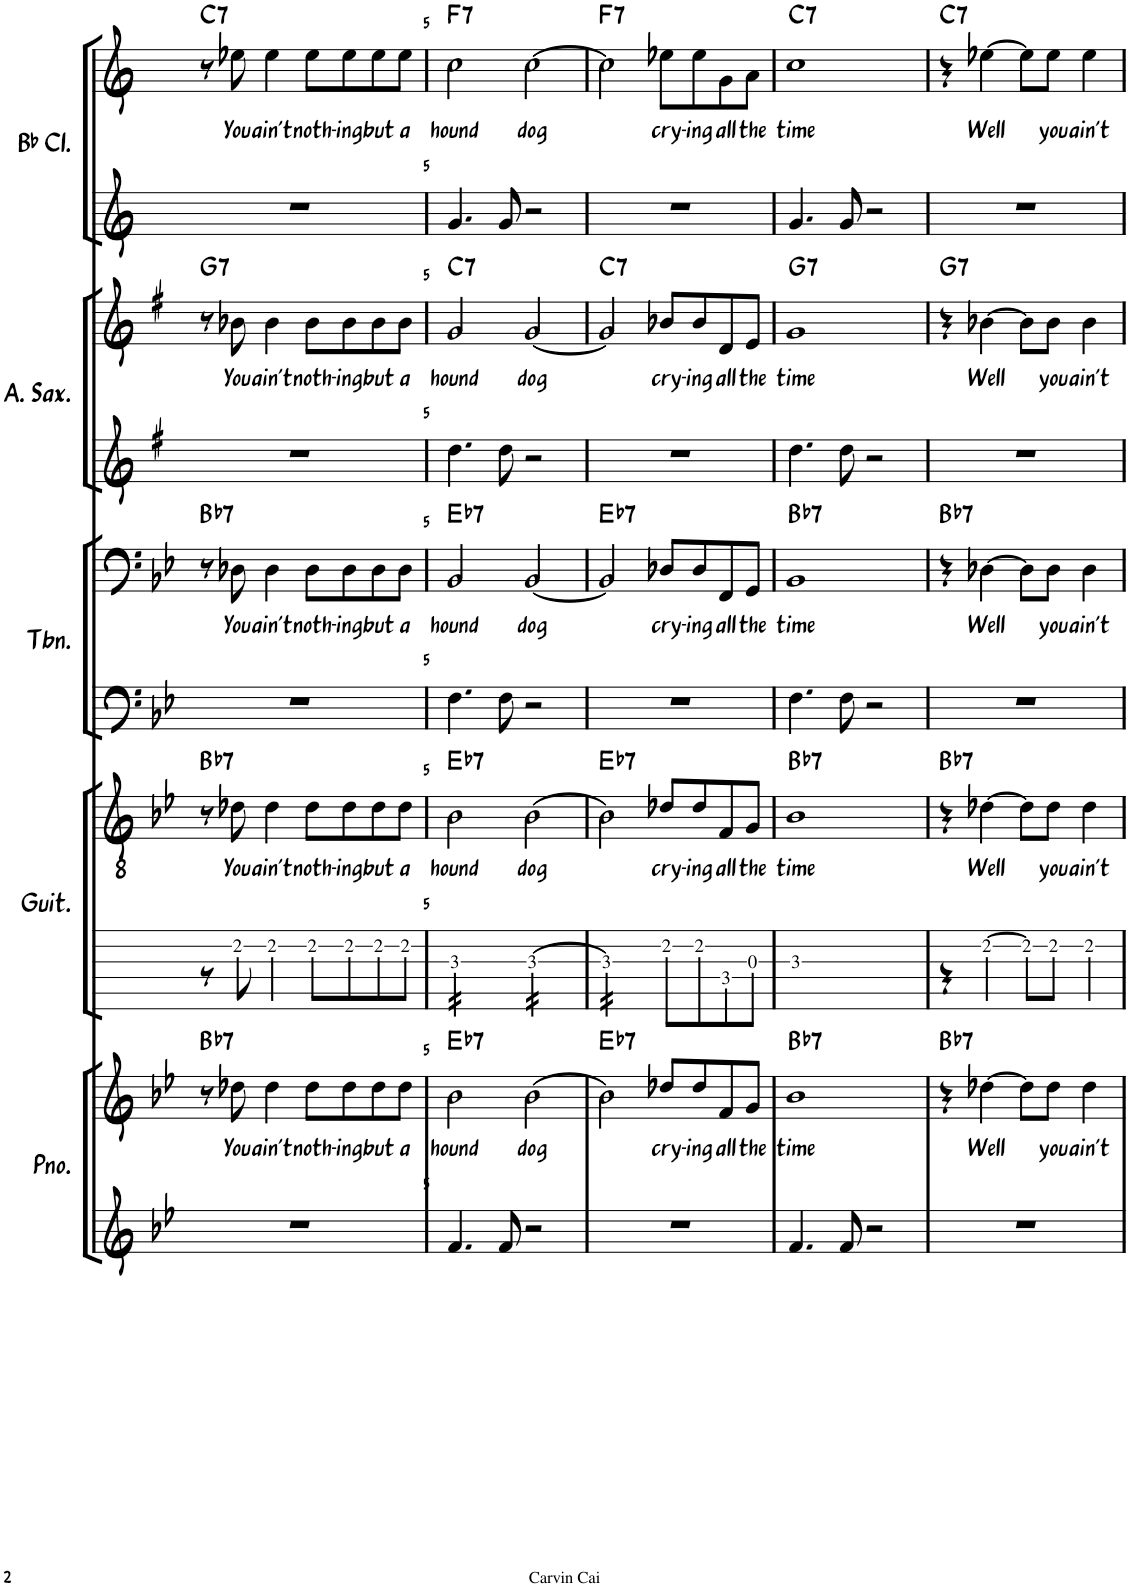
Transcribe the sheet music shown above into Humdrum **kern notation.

**kern	**kern	**text	**harte	**kern	**kern	**text	**harte	**kern	**kern	**text	**harte	**kern	**kern	**text	**harte	**kern	**kern	**text	**harte
*part5	*part5	*part5	*part5	*part4	*part4	*part4	*part4	*part3	*part3	*part3	*part3	*part2	*part2	*part2	*part2	*part1	*part1	*part1	*part1
*staff10	*staff9	*staff9	*	*staff8	*staff7	*staff7	*	*staff6	*staff5	*staff5	*	*staff4	*staff3	*staff3	*	*staff2	*staff1	*staff1	*
*I"钢琴	*	*	*	*I"原音吉他	*	*	*	*I"长号	*	*	*	*I"中音萨克斯	*	*	*	*I"降B调单簧管	*	*	*
!!LO:PB:g=z
*clefG2	*clefG2	*	*	*	*clefGv2	*	*	*clefF4	*clefF4	*	*	*clefG2	*clefG2	*	*	*clefG2	*clefG2	*	*
*	*	*	*	*	*	*	*	*	*	*	*	*Trd5c9	*Trd5c9	*	*	*Trd1c2	*Trd1c2	*	*
*k[b-e-]	*k[b-e-]	*	*	*k[b-e-]	*k[b-e-]	*	*	*k[b-e-]	*k[b-e-]	*	*	*k[f#]	*k[f#]	*	*	*k[]	*k[]	*	*
*M4/4	*M4/4	*	*	*M4/4	*M4/4	*	*	*M4/4	*M4/4	*	*	*M4/4	*M4/4	*	*	*M4/4	*M4/4	*	*
=4	=4	=4	=4	=4	=4	=4	=4	=4	=4	=4	=4	=4	=4	=4	=4	=4	=4	=4	=4
!	!	!	!LO:H:kt=7	!	!	!	!LO:H:kt=7	!	!	!	!LO:H:kt=7	!	!	!	!LO:H:kt=7	!	!	!	!LO:H:kt=7
1r	8r	.	Bb:7	8r	8r	.	Bb:7	1r	8r	.	Bb:7	1r	8r	.	G:7	1r	8r	.	C:7
!	!	!LO:LY:b	!	!	!	!LO:LY:b	!	!	!	!LO:LY:b	!	!	!	!LO:LY:b	!	!	!	!LO:LY:b	!
.	8dd-X\	You	.	8d-X\	8d-X\	You	.	.	8D-X\	You	.	.	8b-X\	You	.	.	8ee-X\	You	.
!	!	!LO:LY:b	!	!	!	!LO:LY:b	!	!	!	!LO:LY:b	!	!	!	!LO:LY:b	!	!	!	!LO:LY:b	!
.	4dd-\	ain't	.	4d-\	4d-\	ain't	.	.	4D-\	ain't	.	.	4b-\	ain't	.	.	4ee-\	ain't	.
!	!	!LO:LY:b	!	!	!	!LO:LY:b	!	!	!	!LO:LY:b	!	!	!	!LO:LY:b	!	!	!	!LO:LY:b	!
.	8dd-\L	noth-	.	8d-\L	8d-\L	noth-	.	.	8D-\L	noth-	.	.	8b-\L	noth-	.	.	8ee-\L	noth-	.
!	!	!LO:LY:b	!	!	!	!LO:LY:b	!	!	!	!LO:LY:b	!	!	!	!LO:LY:b	!	!	!	!LO:LY:b	!
.	8dd-\	-ing	.	8d-\	8d-\	-ing	.	.	8D-\	-ing	.	.	8b-\	-ing	.	.	8ee-\	-ing	.
!	!	!LO:LY:b	!	!	!	!LO:LY:b	!	!	!	!LO:LY:b	!	!	!	!LO:LY:b	!	!	!	!LO:LY:b	!
.	8dd-\	but	.	8d-\	8d-\	but	.	.	8D-\	but	.	.	8b-\	but	.	.	8ee-\	but	.
!	!	!LO:LY:b	!	!	!	!LO:LY:b	!	!	!	!LO:LY:b	!	!	!	!LO:LY:b	!	!	!	!LO:LY:b	!
.	8dd-\J	a	.	8d-\J	8d-\J	a	.	.	8D-\J	a	.	.	8b-\J	a	.	.	8ee-\J	a	.
=5	=5	=5	=5	=5	=5	=5	=5	=5	=5	=5	=5	=5	=5	=5	=5	=5	=5	=5	=5
!	!	!LO:LY:b	!LO:H:kt=7	!	!	!LO:LY:b	!LO:H:kt=7	!	!	!LO:LY:b	!LO:H:kt=7	!	!	!LO:LY:b	!LO:H:kt=7	!	!	!LO:LY:b	!LO:H:kt=7
4.f/	2b-\	hound	Eb:7	2B-\	2B-\	hound	Eb:7	4.F\	2BB-/	hound	Eb:7	4.dd\	2g/	hound	C:7	4.g/	2cc\	hound	F:7
8f/	.	.	.	.	.	.	.	8F\	.	.	.	8dd\	.	.	.	8g/	.	.	.
!	!	!LO:LY:b	!	!	!	!LO:LY:b	!	!	!	!LO:LY:b	!	!	!	!LO:LY:b	!	!	!	!LO:LY:b	!
2r	[2b-\	dog	.	[2B-\	[2B-\	dog	.	2r	[2BB-/	dog	.	2r	[2g/	dog	.	2r	[2cc\	dog	.
=6	=6	=6	=6	=6	=6	=6	=6	=6	=6	=6	=6	=6	=6	=6	=6	=6	=6	=6	=6
!	!	!	!LO:H:kt=7	!	!	!	!LO:H:kt=7	!	!	!	!LO:H:kt=7	!	!	!	!LO:H:kt=7	!	!	!	!LO:H:kt=7
1r	2b-\]	.	Eb:7	2B-\]	2B-\]	.	Eb:7	1r	2BB-/]	.	Eb:7	1r	2g/]	.	C:7	1r	2cc\]	.	F:7
!	!	!LO:LY:b	!	!	!	!LO:LY:b	!	!	!	!LO:LY:b	!	!	!	!LO:LY:b	!	!	!	!LO:LY:b	!
.	8dd-X/L	cry-	.	8d-X\L	8d-X/L	cry-	.	.	8D-X/L	cry-	.	.	8b-X/L	cry-	.	.	8ee-X\L	cry-	.
!	!	!LO:LY:b	!	!	!	!LO:LY:b	!	!	!	!LO:LY:b	!	!	!	!LO:LY:b	!	!	!	!LO:LY:b	!
.	8dd-/	-ing	.	8d-\	8d-/	-ing	.	.	8D-/	-ing	.	.	8b-/	-ing	.	.	8ee-\	-ing	.
!	!	!LO:LY:b	!	!	!	!LO:LY:b	!	!	!	!LO:LY:b	!	!	!	!LO:LY:b	!	!	!	!LO:LY:b	!
.	8f/	all	.	8F\	8F/	all	.	.	8FF/	all	.	.	8d/	all	.	.	8g\	all	.
!	!	!LO:LY:b	!	!	!	!LO:LY:b	!	!	!	!LO:LY:b	!	!	!	!LO:LY:b	!	!	!	!LO:LY:b	!
.	8g/J	the	.	8G\J	8G/J	the	.	.	8GG/J	the	.	.	8e/J	the	.	.	8a\J	the	.
=7	=7	=7	=7	=7	=7	=7	=7	=7	=7	=7	=7	=7	=7	=7	=7	=7	=7	=7	=7
!	!	!LO:LY:b	!LO:H:kt=7	!	!	!LO:LY:b	!LO:H:kt=7	!	!	!LO:LY:b	!LO:H:kt=7	!	!	!LO:LY:b	!LO:H:kt=7	!	!	!LO:LY:b	!LO:H:kt=7
4.f/	1b-	time	Bb:7	1B-	1B-	time	Bb:7	4.F\	1BB-	time	Bb:7	4.dd\	1g	time	G:7	4.g/	1cc	time	C:7
8f/	.	.	.	.	.	.	.	8F\	.	.	.	8dd\	.	.	.	8g/	.	.	.
2r	.	.	.	.	.	.	.	2r	.	.	.	2r	.	.	.	2r	.	.	.
=8	=8	=8	=8	=8	=8	=8	=8	=8	=8	=8	=8	=8	=8	=8	=8	=8	=8	=8	=8
!	!	!	!LO:H:kt=7	!	!	!	!LO:H:kt=7	!	!	!	!LO:H:kt=7	!	!	!	!LO:H:kt=7	!	!	!	!LO:H:kt=7
1r	4r	.	Bb:7	4r	4r	.	Bb:7	1r	4r	.	Bb:7	1r	4r	.	G:7	1r	4r	.	C:7
!	!	!LO:LY:b	!	!	!	!LO:LY:b	!	!	!	!LO:LY:b	!	!	!	!LO:LY:b	!	!	!	!LO:LY:b	!
.	[4dd-X\	Well	.	[4d-X\	[4d-X\	Well	.	.	[4D-X\	Well	.	.	[4b-X\	Well	.	.	[4ee-X\	Well	.
.	8dd-\L]	.	.	8d-\L]	8d-\L]	.	.	.	8D-\L]	.	.	.	8b-\L]	.	.	.	8ee-\L]	.	.
!	!	!LO:LY:b	!	!	!	!LO:LY:b	!	!	!	!LO:LY:b	!	!	!	!LO:LY:b	!	!	!	!LO:LY:b	!
.	8dd-\J	you	.	8d-\J	8d-\J	you	.	.	8D-\J	you	.	.	8b-\J	you	.	.	8ee-\J	you	.
!	!	!LO:LY:b	!	!	!	!LO:LY:b	!	!	!	!LO:LY:b	!	!	!	!LO:LY:b	!	!	!	!LO:LY:b	!
.	4dd-\	ain't	.	4d-\	4d-\	ain't	.	.	4D-\	ain't	.	.	4b-\	ain't	.	.	4ee-\	ain't	.
=	=	=	=	=	=	=	=	=	=	=	=	=	=	=	=	=	=	=	=
*-	*-	*-	*-	*-	*-	*-	*-	*-	*-	*-	*-	*-	*-	*-	*-	*-	*-	*-	*-
